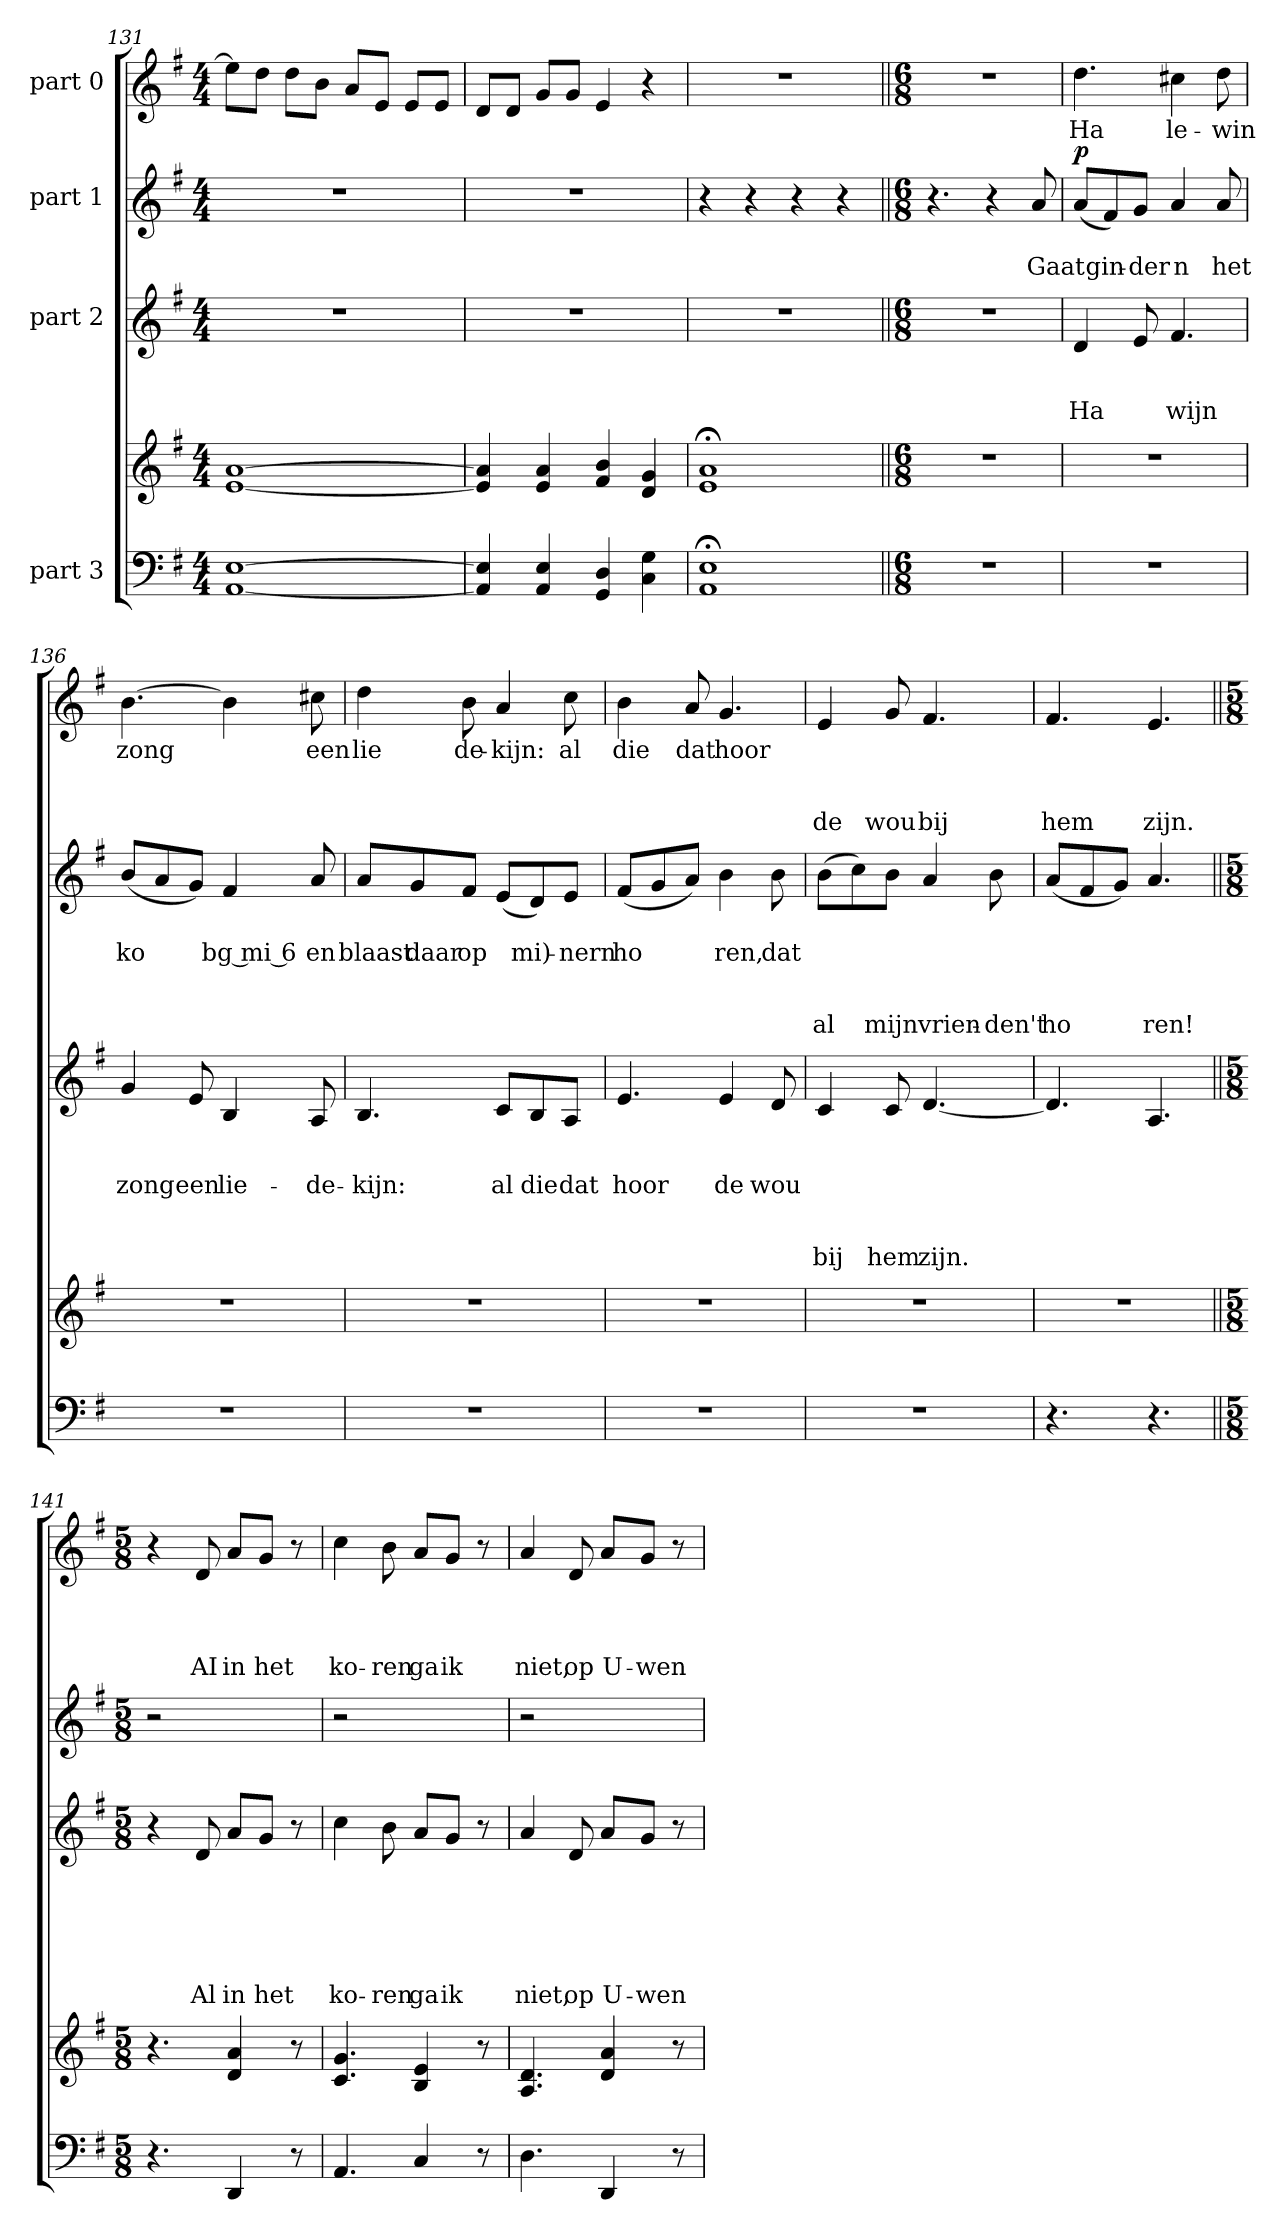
**kern	**kern	**kern	**text	**text	**text	**text	**text	**text	**kern	**text	**text	**text	**text	**text	**dynam	**kern	**text	**text	**text	**text
*part4	*part4	*part3	*part3	*part3	*part3	*part3	*part3	*part3	*part2	*part2	*part2	*part2	*part2	*part2	*part2	*part1	*part1	*part1	*part1	*part1
*staff5	*staff4	*staff3	*staff3	*staff3	*staff3	*staff3	*staff3	*staff3	*staff2	*staff2	*staff2	*staff2	*staff2	*staff2	*staff2	*staff1	*staff1	*staff1	*staff1	*staff1
*I"part 3	*	*I"part 2	*	*	*	*	*	*	*I"part 1	*	*	*	*	*	*	*I"part 0	*	*	*	*
*clefF4	*clefG2	*clefG2	*	*	*	*	*	*	*clefG2	*	*	*	*	*	*	*clefG2	*	*	*	*
*k[f#]	*k[f#]	*k[f#]	*	*	*	*	*	*	*k[f#]	*	*	*	*	*	*	*k[f#]	*	*	*	*
*M4/4	*M4/4	*M4/4	*	*	*	*	*	*	*M4/4	*	*	*	*	*	*	*M4/4	*	*	*	*
=131	=131	=131	=131	=131	=131	=131	=131	=131	=131	=131	=131	=131	=131	=131	=131	=131	=131	=131	=131	=131
[1AA [1E	[1e [1a	1r	.	.	.	.	.	.	1r	.	.	.	.	.	.	8ee\L]	.	.	.	.
.	.	.	.	.	.	.	.	.	.	.	.	.	.	.	.	8dd\J	.	.	.	.
.	.	.	.	.	.	.	.	.	.	.	.	.	.	.	.	8dd\L	.	.	.	.
.	.	.	.	.	.	.	.	.	.	.	.	.	.	.	.	8b\J	.	.	.	.
.	.	.	.	.	.	.	.	.	.	.	.	.	.	.	.	8a/L	.	.	.	.
.	.	.	.	.	.	.	.	.	.	.	.	.	.	.	.	8e/J	.	.	.	.
.	.	.	.	.	.	.	.	.	.	.	.	.	.	.	.	8e/L	.	.	.	.
.	.	.	.	.	.	.	.	.	.	.	.	.	.	.	.	8e/J	.	.	.	.
=132	=132	=132	=132	=132	=132	=132	=132	=132	=132	=132	=132	=132	=132	=132	=132	=132	=132	=132	=132	=132
4AA/] 4E/]	4e/] 4a/]	1r	.	.	.	.	.	.	1r	.	.	.	.	.	.	8d/L	.	.	.	.
.	.	.	.	.	.	.	.	.	.	.	.	.	.	.	.	8d/J	.	.	.	.
4AA/ 4E/	4e/ 4a/	.	.	.	.	.	.	.	.	.	.	.	.	.	.	8g/L	.	.	.	.
.	.	.	.	.	.	.	.	.	.	.	.	.	.	.	.	8g/J	.	.	.	.
4GG/ 4D/	4f#/ 4b/	.	.	.	.	.	.	.	.	.	.	.	.	.	.	4e/	.	.	.	.
4C\ 4G\	4d/ 4g/	.	.	.	.	.	.	.	.	.	.	.	.	.	.	4r	.	.	.	.
=133	=133	=133	=133	=133	=133	=133	=133	=133	=133	=133	=133	=133	=133	=133	=133	=133	=133	=133	=133	=133
1AA; 1E;	1e; 1a;	1r	.	.	.	.	.	.	4r	.	.	.	.	.	.	1r	.	.	.	.
.	.	.	.	.	.	.	.	.	4r	.	.	.	.	.	.	.	.	.	.	.
.	.	.	.	.	.	.	.	.	4r	.	.	.	.	.	.	.	.	.	.	.
.	.	.	.	.	.	.	.	.	4r	.	.	.	.	.	.	.	.	.	.	.
=134||	=134||	=134||	=134||	=134||	=134||	=134||	=134||	=134||	=134||	=134||	=134||	=134||	=134||	=134||	=134||	=134||	=134||	=134||	=134||	=134||
*M6/8	*M6/8	*M6/8	*	*	*	*	*	*	*M6/8	*	*	*	*	*	*	*M6/8	*	*	*	*
!LO:N:vis=2	!LO:N:vis=2	!LO:N:vis=2	!	!	!	!	!	!	!	!	!	!	!	!	!	!LO:N:vis=2	!	!	!	!
2.r	2.r	2.r	.	.	.	.	.	.	4.r	.	.	.	.	.	.	2.r	.	.	.	.
.	.	.	.	.	.	.	.	.	4r	.	.	.	.	.	.	.	.	.	.	.
!	!	!	!	!	!	!	!	!	!	!	!LO:LY:b	!	!	!	!	!	!	!	!	!
.	.	.	.	.	.	.	.	.	8a/	.	Gaat	.	.	.	.	.	.	.	.	.
=135	=135	=135	=135	=135	=135	=135	=135	=135	=135	=135	=135	=135	=135	=135	=135	=135	=135	=135	=135	=135
!LO:N:vis=2	!LO:N:vis=2	!	!	!	!LO:LY:b	!	!	!	!	!	!	!	!	!	!LO:DY:b	!	!LO:LY:b	!	!	!
2.r	2.r	4d/	.	.	Ha	.	.	.	(8a/L	.	.	.	.	.	p	4.dd\	Ha	.	.	.
!	!	!	!	!	!	!	!	!	!	!	!LO:LY:b	!	!	!	!	!	!	!	!	!
.	.	.	.	.	.	.	.	.	8f#/)	.	gin-	.	.	.	.	.	.	.	.	.
!	!	!	!	!	!	!	!	!	!	!	!LO:LY:b	!	!	!	!	!	!	!	!	!
.	.	8e/	.	.	.	.	.	.	8g/J	.	der	.	.	.	.	.	.	.	.	.
!	!	!	!	!	!LO:LY:b	!	!	!	!	!	!LO:LY:b	!	!	!	!	!	!LO:LY:b	!	!	!
.	.	4.f#/	.	.	wijn	.	.	.	4a/	.	n	.	.	.	.	4cc#X\	le-	.	.	.
!	!	!	!	!	!	!	!	!	!	!	!LO:LY:b	!	!	!	!	!	!LO:LY:b	!	!	!
.	.	.	.	.	.	.	.	.	8a/	.	het	.	.	.	.	8dd\	win	.	.	.
=136	=136	=136	=136	=136	=136	=136	=136	=136	=136	=136	=136	=136	=136	=136	=136	=136	=136	=136	=136	=136
!LO:N:vis=2	!LO:N:vis=2	!	!	!	!LO:LY:b	!	!	!	!	!	!LO:LY:b	!	!	!	!	!	!LO:LY:b	!	!	!
2.r	2.r	4g/	.	.	zong	.	.	.	(8b/L	.	ko	.	.	.	.	[4.b\	zong	.	.	.
.	.	.	.	.	.	.	.	.	8a/	.	.	.	.	.	.	.	.	.	.	.
!	!	!	!	!	!LO:LY:b	!	!	!	!	!	!	!	!	!	!	!	!	!	!	!
.	.	8e/	.	.	een	.	.	.	8g/J)	.	.	.	.	.	.	.	.	.	.	.
!	!	!	!	!	!LO:LY:b	!	!	!	!	!	!LO:LY:b	!	!	!	!	!	!	!	!	!
.	.	4B/	.	.	lie-	.	.	.	4f#/	.	bg mi 6	.	.	.	.	4b\]	.	.	.	.
!	!	!	!	!	!LO:LY:b	!	!	!	!	!	!LO:LY:b	!	!	!	!	!	!LO:LY:b	!	!	!
.	.	8A/	.	.	de-	.	.	.	8a/	.	en	.	.	.	.	8cc#X\	een	.	.	.
=137	=137	=137	=137	=137	=137	=137	=137	=137	=137	=137	=137	=137	=137	=137	=137	=137	=137	=137	=137	=137
!LO:N:vis=2	!LO:N:vis=2	!	!	!	!LO:LY:b	!	!	!	!	!	!LO:LY:b	!	!	!	!	!	!LO:LY:b	!	!	!
2.r	2.r	4.B/	.	.	kijn:	.	.	.	8a/L	.	blaast	.	.	.	.	4dd\	lie	.	.	.
!	!	!	!	!	!	!	!	!	!	!	!LO:LY:b	!	!	!	!	!	!	!	!	!
.	.	.	.	.	.	.	.	.	8g/	.	daar	.	.	.	.	.	.	.	.	.
!	!	!	!	!	!	!	!	!	!	!	!LO:LY:b	!	!	!	!	!	!LO:LY:b	!	!	!
.	.	.	.	.	.	.	.	.	8f#/J	.	op	.	.	.	.	8b\	de-	.	.	.
!	!	!	!	!	!LO:LY:b	!	!	!	!	!	!	!	!	!	!	!	!LO:LY:b	!	!	!
.	.	8c/L	.	.	al	.	.	.	(8e/L	.	.	.	.	.	.	4a/	kijn:	.	.	.
!	!	!	!	!	!LO:LY:b	!	!	!	!	!	!LO:LY:b	!	!	!	!	!	!	!	!	!
.	.	8B/	.	.	die	.	.	.	8d/)	.	mi) -	.	.	.	.	.	.	.	.	.
!	!	!	!	!	!LO:LY:b	!	!	!	!	!	!LO:LY:b	!	!	!	!	!	!LO:LY:b	!	!	!
.	.	8A/J	.	.	dat	.	.	.	8e/J	.	nern	.	.	.	.	8cc\	al	.	.	.
=138	=138	=138	=138	=138	=138	=138	=138	=138	=138	=138	=138	=138	=138	=138	=138	=138	=138	=138	=138	=138
!LO:N:vis=2	!LO:N:vis=2	!	!	!	!LO:LY:b	!	!	!	!	!	!LO:LY:b	!	!	!	!	!	!LO:LY:b	!	!	!
2.r	2.r	4.e/	.	.	hoor	.	.	.	(8f#/L	.	ho	.	.	.	.	4b\	die	.	.	.
.	.	.	.	.	.	.	.	.	8g/	.	.	.	.	.	.	.	.	.	.	.
!	!	!	!	!	!	!	!	!	!	!	!	!	!	!	!	!	!LO:LY:b	!	!	!
.	.	.	.	.	.	.	.	.	8a/J)	.	.	.	.	.	.	8a/	dat	.	.	.
!	!	!	!	!	!LO:LY:b	!	!	!	!	!	!LO:LY:b	!	!	!	!	!	!LO:LY:b	!	!	!
.	.	4e/	.	.	de	.	.	.	4b\	.	ren,	.	.	.	.	4.g/	hoor	.	.	.
!	!	!	!	!	!LO:LY:b	!	!	!	!	!	!LO:LY:b	!	!	!	!	!	!	!	!	!
.	.	8d/	.	.	wou	.	.	.	8b\	.	dat	.	.	.	.	.	.	.	.	.
=139	=139	=139	=139	=139	=139	=139	=139	=139	=139	=139	=139	=139	=139	=139	=139	=139	=139	=139	=139	=139
!LO:N:vis=2	!LO:N:vis=2	!	!	!	!	!	!	!LO:LY:b	!	!	!	!	!	!LO:LY:b	!	!	!	!	!	!LO:LY:b
2.r	2.r	4c/	.	.	.	.	.	bij	(8b\L	.	.	.	.	al	.	4e/	.	.	.	de
.	.	.	.	.	.	.	.	.	8cc\)	.	.	.	.	.	.	.	.	.	.	.
!	!	!	!	!	!	!	!	!LO:LY:b	!	!	!	!	!	!LO:LY:b	!	!	!	!	!	!LO:LY:b
.	.	8c/	.	.	.	.	.	hem	8b\J	.	.	.	.	mijn	.	8g/	.	.	.	wou
!	!	!	!	!	!	!	!	!LO:LY:b	!	!	!	!	!	!LO:LY:b	!	!	!	!	!	!LO:LY:b
.	.	[4.d/	.	.	.	.	.	zijn.	4a/	.	.	.	.	vrien-	.	4.f#/	.	.	.	bij
!	!	!	!	!	!	!	!	!	!	!	!	!	!	!LO:LY:b	!	!	!	!	!	!
.	.	.	.	.	.	.	.	.	8b\	.	.	.	.	den't	.	.	.	.	.	.
=140	=140	=140	=140	=140	=140	=140	=140	=140	=140	=140	=140	=140	=140	=140	=140	=140	=140	=140	=140	=140
!	!LO:N:vis=2	!	!	!	!	!	!	!	!	!	!	!	!	!LO:LY:b	!	!	!	!	!	!LO:LY:b
4.r	2.r	4.d/]	.	.	.	.	.	.	(8a/L	.	.	.	.	ho	.	4.f#/	.	.	.	hem
.	.	.	.	.	.	.	.	.	8f#/	.	.	.	.	.	.	.	.	.	.	.
.	.	.	.	.	.	.	.	.	8g/J)	.	.	.	.	.	.	.	.	.	.	.
!	!	!	!	!	!	!	!	!	!	!	!	!	!	!LO:LY:b	!	!	!	!	!	!LO:LY:b
4.r	.	4.A/	.	.	.	.	.	.	4.a/	.	.	.	.	ren!	.	4.e/	.	.	.	zijn.
=141||	=141||	=141||	=141||	=141||	=141||	=141||	=141||	=141||	=141||	=141||	=141||	=141||	=141||	=141||	=141||	=141||	=141||	=141||	=141||	=141||
*M5/8	*M5/8	*M5/8	*	*	*	*	*	*	*M5/8	*	*	*	*	*	*	*M5/8	*	*	*	*
!	!	!	!	!	!	!	!	!	!LO:N:vis=2	!	!	!	!	!	!	!	!	!	!	!
4.r	4.r	4r	.	.	.	.	.	.	2.r	.	.	.	.	.	.	4r	.	.	.	.
!	!	!	!	!	!	!	!	!LO:LY:b	!	!	!	!	!	!	!	!	!	!	!	!LO:LY:b
.	.	8d/	.	.	.	.	.	Al	.	.	.	.	.	.	.	8d/	.	.	.	AI
!	!	!	!	!	!	!	!	!LO:LY:b	!	!	!	!	!	!	!	!	!	!	!	!LO:LY:b
4DD/	4d/ 4a/	8a/L	.	.	.	.	.	in	.	.	.	.	.	.	.	8a/L	.	.	.	in
!	!	!	!	!	!	!	!	!LO:LY:b	!	!	!	!	!	!	!	!	!	!	!	!LO:LY:b
.	.	8g/J	.	.	.	.	.	het	.	.	.	.	.	.	.	8g/J	.	.	.	het
8r	8r	8r	.	.	.	.	.	.	.	.	.	.	.	.	.	8r	.	.	.	.
=142	=142	=142	=142	=142	=142	=142	=142	=142	=142	=142	=142	=142	=142	=142	=142	=142	=142	=142	=142	=142
!	!	!	!	!	!	!	!	!LO:LY:b	!LO:N:vis=2	!	!	!	!	!	!	!	!	!	!	!LO:LY:b
4.AA/	4.c/ 4.g/	4cc\	.	.	.	.	.	ko-	2.r	.	.	.	.	.	.	4cc\	.	.	.	ko-
!	!	!	!	!	!	!	!	!LO:LY:b	!	!	!	!	!	!	!	!	!	!	!	!LO:LY:b
.	.	8b\	.	.	.	.	.	ren	.	.	.	.	.	.	.	8b\	.	.	.	ren
!	!	!	!	!	!	!	!	!LO:LY:b	!	!	!	!	!	!	!	!	!	!	!	!LO:LY:b
4C/	4B/ 4e/	8a/L	.	.	.	.	.	ga	.	.	.	.	.	.	.	8a/L	.	.	.	ga
!	!	!	!	!	!	!	!	!LO:LY:b	!	!	!	!	!	!	!	!	!	!	!	!LO:LY:b
.	.	8g/J	.	.	.	.	.	ik	.	.	.	.	.	.	.	8g/J	.	.	.	ik
8r	8r	8r	.	.	.	.	.	.	.	.	.	.	.	.	.	8r	.	.	.	.
=143	=143	=143	=143	=143	=143	=143	=143	=143	=143	=143	=143	=143	=143	=143	=143	=143	=143	=143	=143	=143
!	!	!	!	!	!	!	!	!LO:LY:b	!LO:N:vis=2	!	!	!	!	!	!	!	!	!	!	!LO:LY:b
4.D\	4.A/ 4.d/	4a/	.	.	.	.	.	niet,	2.r	.	.	.	.	.	.	4a/	.	.	.	niet,
!	!	!	!	!	!	!	!	!LO:LY:b	!	!	!	!	!	!	!	!	!	!	!	!LO:LY:b
.	.	8d/	.	.	.	.	.	op	.	.	.	.	.	.	.	8d/	.	.	.	op
!	!	!	!	!	!	!	!	!LO:LY:b	!	!	!	!	!	!	!	!	!	!	!	!LO:LY:b
4DD/	4d/ 4a/	8a/L	.	.	.	.	.	U-	.	.	.	.	.	.	.	8a/L	.	.	.	U-
!	!	!	!	!	!	!	!	!LO:LY:b	!	!	!	!	!	!	!	!	!	!	!	!LO:LY:b
.	.	8g/J	.	.	.	.	.	wen	.	.	.	.	.	.	.	8g/J	.	.	.	wen
8r	8r	8r	.	.	.	.	.	.	.	.	.	.	.	.	.	8r	.	.	.	.
=	=	=	=	=	=	=	=	=	=	=	=	=	=	=	=	=	=	=	=	=
*-	*-	*-	*-	*-	*-	*-	*-	*-	*-	*-	*-	*-	*-	*-	*-	*-	*-	*-	*-	*-
